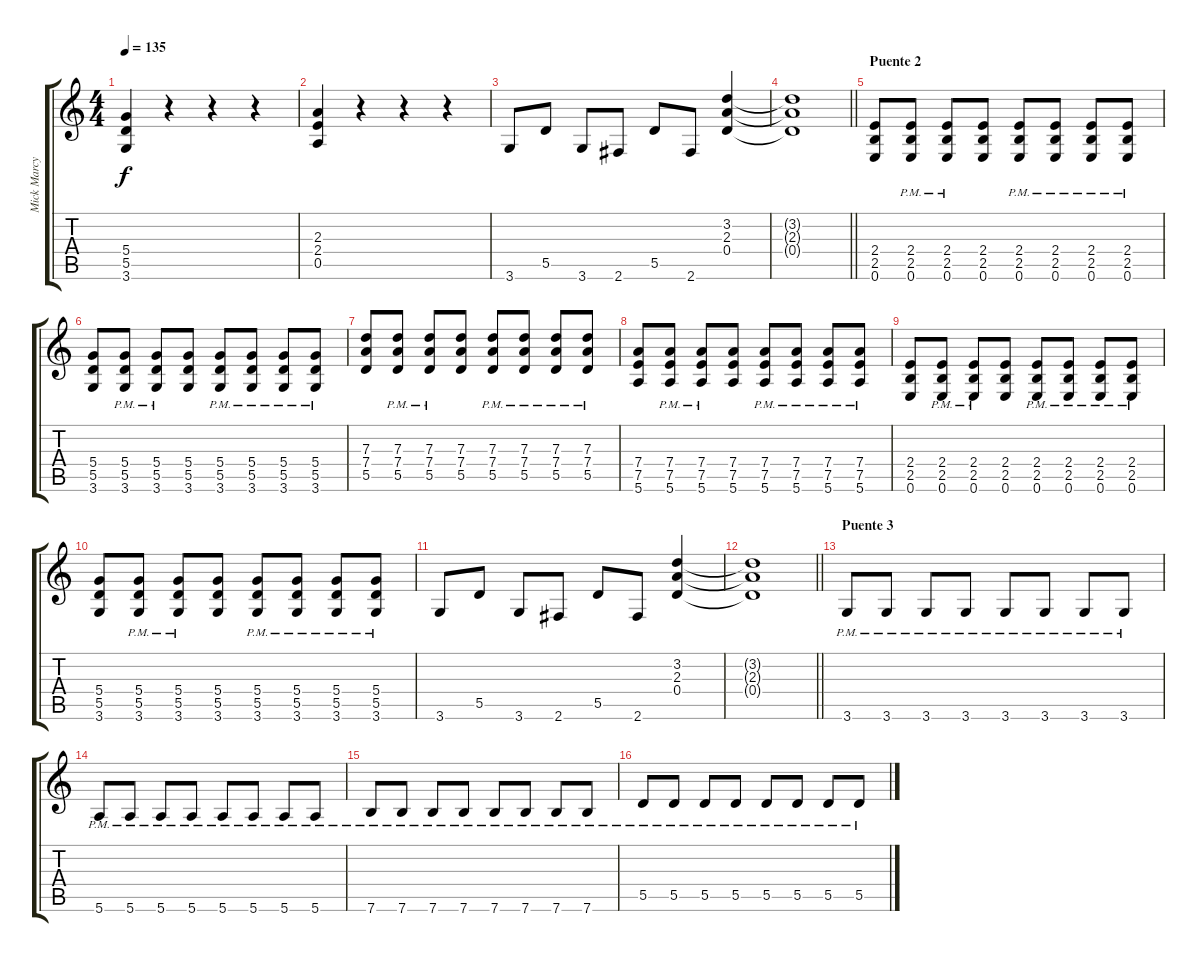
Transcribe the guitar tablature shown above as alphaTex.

\track ("Mick Marcy" "Mick Marcy") {instrument electricguitarclean}
\staff {score tabs}
\tuning (E4 B3 G3 D3 A2 E2) {hide}
\ts (4 4)
\tempo 135
\clef g2
\ks c
(5.4 5.5 3.6).4{dy f} r.4 r.4 r.4 |
(2.3 2.4 0.5).4 r.4 r.4 r.4 |
3.6.8 5.5.8 3.6.8 2.6.8 5.5.8 2.6.8 (3.2 2.3 0.4).4 |
\barLineRight lightlight
(3.2{t} 2.3{t} 0.4{t}).1 |
\section ("" "Puente 2")
(2.4 2.5 0.6).8 (2.4{pm} 2.5{pm} 0.6{pm}).8 (2.4{pm} 2.5{pm} 0.6{pm}).8 (2.4 2.5 0.6).8 (2.4{pm} 2.5{pm} 0.6{pm}).8 (2.4{pm} 2.5{pm} 0.6{pm}).8 (2.4{pm} 2.5{pm} 0.6{pm}).8 (2.4{pm} 2.5{pm} 0.6{pm}).8 |
(5.4 5.5 3.6).8 (5.4{pm} 5.5{pm} 3.6{pm}).8 (5.4{pm} 5.5{pm} 3.6{pm}).8 (5.4 5.5 3.6).8 (5.4{pm} 5.5{pm} 3.6{pm}).8 (5.4{pm} 5.5{pm} 3.6{pm}).8 (5.4{pm} 5.5{pm} 3.6{pm}).8 (5.4{pm} 5.5{pm} 3.6{pm}).8 |
(7.3 7.4 5.5).8 (7.3{pm} 7.4{pm} 5.5{pm}).8 (7.3{pm} 7.4{pm} 5.5{pm}).8 (7.3 7.4 5.5).8 (7.3{pm} 7.4{pm} 5.5{pm}).8 (7.3{pm} 7.4{pm} 5.5{pm}).8 (7.3{pm} 7.4{pm} 5.5{pm}).8 (7.3{pm} 7.4{pm} 5.5{pm}).8 |
(7.4 7.5 5.6).8 (7.4{pm} 7.5{pm} 5.6{pm}).8 (7.4{pm} 7.5{pm} 5.6{pm}).8 (7.4 7.5 5.6).8 (7.4{pm} 7.5{pm} 5.6{pm}).8 (7.4{pm} 7.5{pm} 5.6{pm}).8 (7.4{pm} 7.5{pm} 5.6{pm}).8 (7.4{pm} 7.5{pm} 5.6{pm}).8 |
(2.4 2.5 0.6).8 (2.4{pm} 2.5{pm} 0.6{pm}).8 (2.4{pm} 2.5{pm} 0.6{pm}).8 (2.4 2.5 0.6).8 (2.4{pm} 2.5{pm} 0.6{pm}).8 (2.4{pm} 2.5{pm} 0.6{pm}).8 (2.4{pm} 2.5{pm} 0.6{pm}).8 (2.4{pm} 2.5{pm} 0.6{pm}).8 |
(5.4 5.5 3.6).8 (5.4{pm} 5.5{pm} 3.6{pm}).8 (5.4{pm} 5.5{pm} 3.6{pm}).8 (5.4 5.5 3.6).8 (5.4{pm} 5.5{pm} 3.6{pm}).8 (5.4{pm} 5.5{pm} 3.6{pm}).8 (5.4{pm} 5.5{pm} 3.6{pm}).8 (5.4{pm} 5.5{pm} 3.6{pm}).8 |
3.6.8 5.5.8 3.6.8 2.6.8 5.5.8 2.6.8 (3.2 2.3 0.4).4 |
\barLineRight lightlight
(3.2{t} 2.3{t} 0.4{t}).1 |
\section ("" "Puente 3")
3.6{pm}.8 3.6{pm}.8 3.6{pm}.8 3.6{pm}.8 3.6{pm}.8 3.6{pm}.8 3.6{pm}.8 3.6{pm}.8 |
5.6{pm}.8 5.6{pm}.8 5.6{pm}.8 5.6{pm}.8 5.6{pm}.8 5.6{pm}.8 5.6{pm}.8 5.6{pm}.8 |
7.6{pm}.8 7.6{pm}.8 7.6{pm}.8 7.6{pm}.8 7.6{pm}.8 7.6{pm}.8 7.6{pm}.8 7.6{pm}.8 |
5.5{pm}.8 5.5{pm}.8 5.5{pm}.8 5.5{pm}.8 5.5{pm}.8 5.5{pm}.8 5.5{pm}.8 5.5{pm}.8
